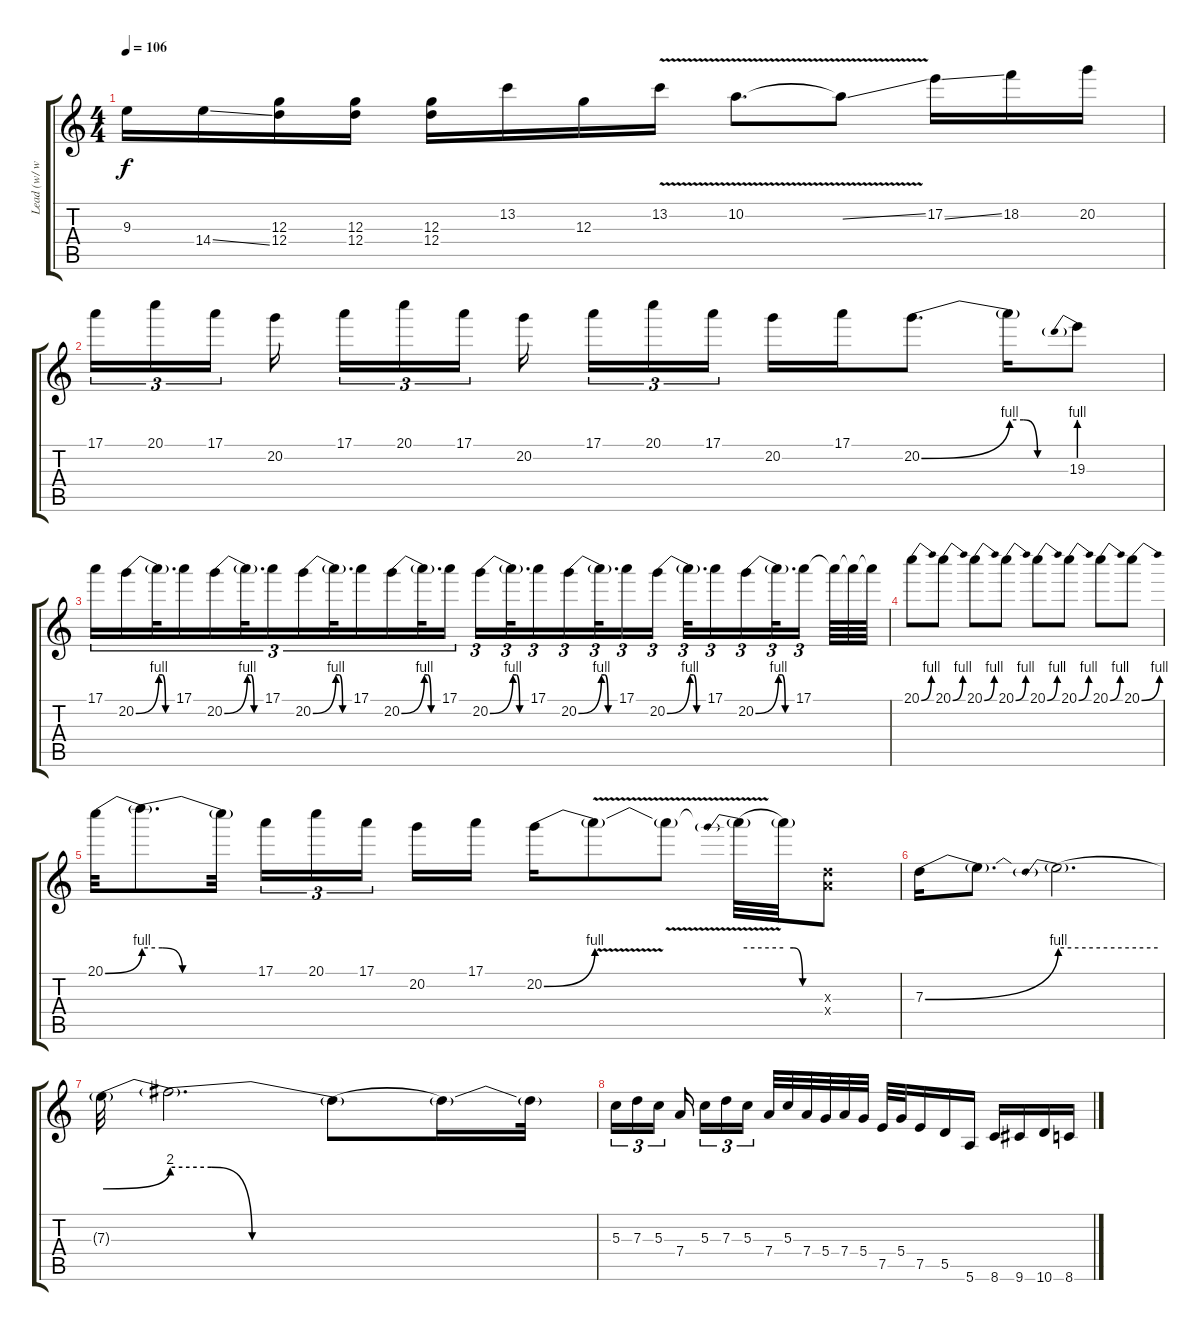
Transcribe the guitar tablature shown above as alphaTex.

\track ("Lead (w/ wah wah)" "Lead (w/ w") {instrument distortionguitar}
\staff {score tabs}
\tuning (E4 B3 G3 D3 A2 E2) {hide}
\ts (4 4)
\tempo 106
\clef g2
\ks c
9.3.16{dy f} 14.4{ss}.16 (12.3 12.4).16 (12.3 12.4).16 (12.3 12.4).16 13.2.16 12.3.16 13.2{v}.16 10.2{v}.8{d} 10.2{v ss t}.8 17.2{ss}.16 18.2.16 20.2.16 |
17.1.16{tu (3 2)} 20.1.16{tu (3 2)} 17.1.16{tu (3 2)} 20.2.16 17.1.16{tu (3 2)} 20.1.16{tu (3 2)} 17.1.16{tu (3 2)} 20.2.16 17.1.16{tu (3 2)} 20.1.16{tu (3 2)} 17.1.16{tu (3 2)} 20.2.16 17.1.16 20.2{be (bend 0 0 60 4)}.8{d} 20.2{be (custom 0 4 15 4 30 0 60 0) t}.16 19.3{be (prebend 0 4 60 4)}.8 |
17.1.16{tu (3 2)} 20.2{be (bend 0 0 60 4)}.16{tu (3 2)} 20.2{be (custom 0 4 15 4 30 0 60 0) t}.32{d tu (3 2)} 17.1.16{tu (3 2)} 20.2{be (bend 0 0 60 4)}.16{tu (3 2)} 20.2{be (custom 0 4 15 4 30 0 60 0) t}.32{d tu (3 2)} 17.1.16{tu (3 2)} 20.2{be (bend 0 0 60 4)}.16{tu (3 2)} 20.2{be (custom 0 4 15 4 30 0 60 0) t}.32{d tu (3 2)} 17.1.16{tu (3 2)} 20.2{be (bend 0 0 60 4)}.16{tu (3 2)} 20.2{be (custom 0 4 15 4 30 0 60 0) t}.32{d tu (3 2)} 17.1.16{tu (3 2)} 20.2{be (bend 0 0 60 4)}.16{tu (3 2)} 20.2{be (custom 0 4 15 4 30 0 60 0) t}.32{d tu (3 2)} 17.1.16{tu (3 2)} 20.2{be (bend 0 0 60 4)}.16{tu (3 2)} 20.2{be (custom 0 4 15 4 30 0 60 0) t}.32{d tu (3 2)} 17.1.16{tu (3 2)} 20.2{be (bend 0 0 60 4)}.16{tu (3 2)} 20.2{be (custom 0 4 15 4 30 0 60 0) t}.32{d tu (3 2)} 17.1.16{tu (3 2)} 20.2{be (bend 0 0 60 4)}.16{tu (3 2)} 20.2{be (custom 0 4 15 4 30 0 60 0) t}.32{d tu (3 2)} 17.1.16{tu (3 2)} 17.1{t}.64 17.1{t}.64 17.1{t}.64 |
20.1{be (bend 0 0 60 4)}.8 20.1{be (bend 0 0 60 4)}.8 20.1{be (bend 0 0 60 4)}.8 20.1{be (bend 0 0 60 4)}.8 20.1{be (bend 0 0 60 4)}.8 20.1{be (bend 0 0 60 4)}.8 20.1{be (bend 0 0 60 4)}.8 20.1{be (bend 0 0 60 4)}.8 |
20.1{be (bend 0 0 60 4)}.32 20.1{be (custom 0 4 15 4 30 0 60 0) t}.8{d} 20.1{be (hold 0 0 60 0) t}.32 17.1.16{tu (3 2)} 20.1.16{tu (3 2)} 17.1.16{tu (3 2)} 20.2.16 17.1.16 20.2{be (bend 0 0 60 4)}.16 20.2{v t}.8 20.2{v t}.8 20.2{be (prebend 0 4 60 4) t}.32 20.2{be (custom 0 4 15 4 30 0 60 0) t}.32 (7.3{x} 7.4{x}).8 |
7.3{be (bend 0 0 60 4)}.16 7.3{t}.8{d} 7.3{be (prebend 0 4 60 4) t}.2{d} |
7.3{be (bend 0 4 60 8) t}.32 7.3{be (custom 0 8 15 8 30 0 60 0) t}.2{d} 7.3{be (hold 0 0 60 0) t}.8 7.3{t}.16 7.3{be (hold 0 0 60 0) t}.32 |
5.3.16{tu (3 2)} 7.3.16{tu (3 2)} 5.3.16{tu (3 2)} 7.4.16 5.3.16{tu (3 2)} 7.3.16{tu (3 2)} 5.3.16{tu (3 2)} 7.4.32 5.3.32 7.4.32 5.4.32 7.4.32 5.4.32 7.5.32 5.4.32 7.5.16 5.5.16 5.6.16 8.6.16 9.6.16 10.6.16 8.6.16
